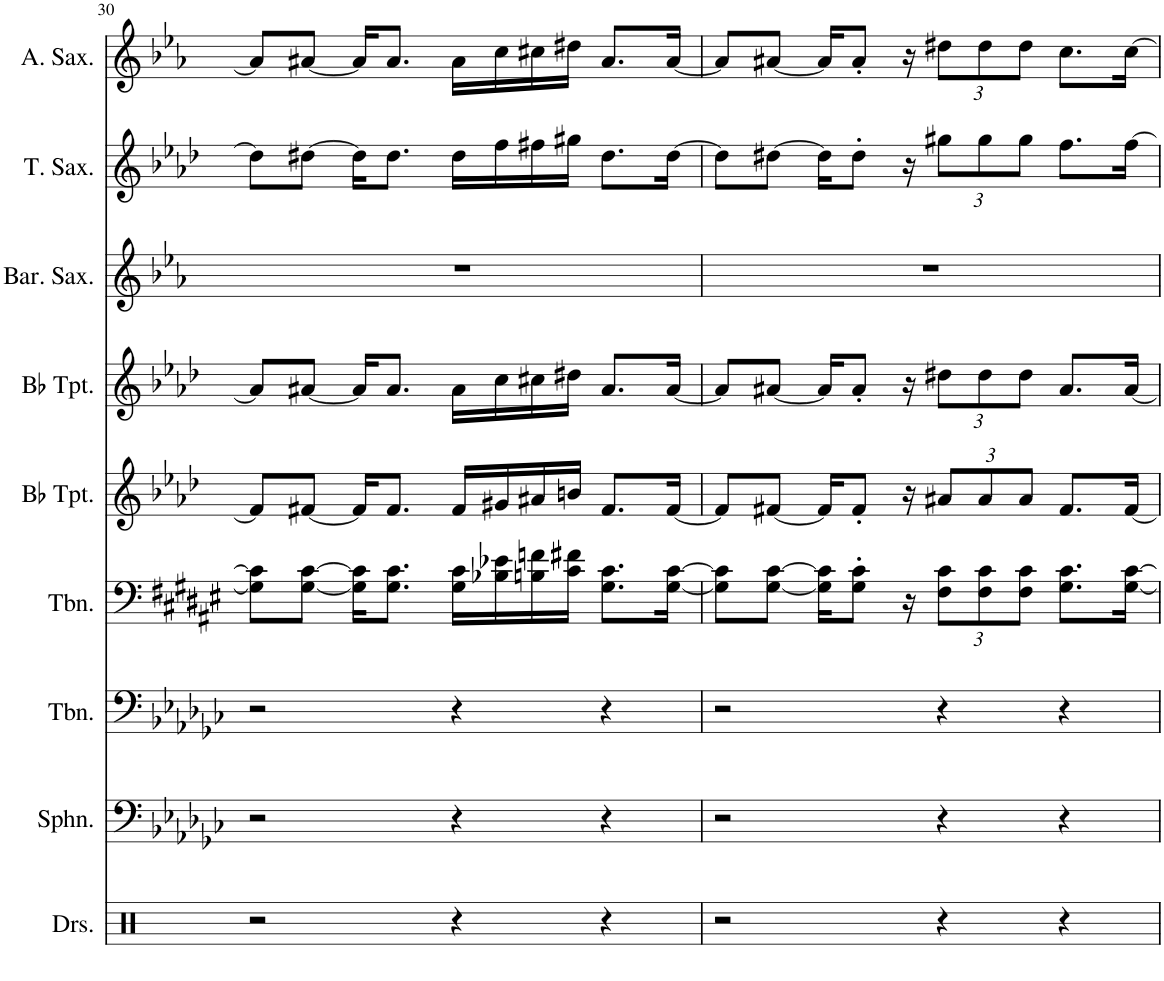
**kern	**kern	**kern	**kern	**kern	**kern	**kern	**kern	**kern
*part9	*part8	*part7	*part6	*part5	*part4	*part3	*part2	*part1
*staff9	*staff8	*staff7	*staff6	*staff5	*staff4	*staff3	*staff2	*staff1
*I"Drumset	*I"Sousaphone	*I"Trombone	*I"Trombone	*I"Bb Trumpet	*I"Bb Trumpet	*I"Baritone Saxophone	*I"Tenor Saxophone	*I"Alto Saxophone
*I'Drs.	*I'Sphn.	*I'Tbn.	*I'Tbn.	*I'Bb Tpt.	*I'Bb Tpt.	*I'Bar. Sax.	*I'T. Sax.	*I'A. Sax.
!!LO:PB:g=z
*clefX	*clefF4	*clefF4	*clefF4	*clefG2	*clefG2	*clefG2	*clefG2	*clefG2
*	*	*	*	*Trd1c2	*Trd1c2	*Trd12c21	*Trd8c14	*Trd5c9
*k[]	*k[b-e-a-d-g-c-]	*k[b-e-a-d-g-c-]	*k[f#c#g#d#a#e#]	*k[b-e-a-d-]	*k[b-e-a-d-]	*k[b-e-a-]	*k[b-e-a-d-]	*k[b-e-a-]
*M4/4	*M4/4	*M4/4	*M4/4	*M4/4	*M4/4	*M4/4	*M4/4	*M4/4
=30	=30	=30	=30	=30	=30	=30	=30	=30
2r	2r	2r	8G#\] 8c#\]L	8f#/L]	8a#/L]	1r	8dd#\L]	8a#/L]
.	.	.	[8G#\ [8c#\J	[8f#X/J	[8a#X/J	.	[8dd#X\J	[8a#X/J
.	.	.	16G#\] 16c#\]KL	16f#/KL]	16a#/KL]	.	16dd#\KL]	16a#/KL]
.	.	.	8.G#\ 8.c#\J	8.f#/J	8.a#/J	.	8.dd#\J	8.a#/J
4r	4r	4r	16G#\ 16c#\LL	16f#/LL	16a#\LL	.	16dd#\LL	16a#\LL
.	.	.	16B-X\ 16e-X\	16g#X/	16cc\	.	16ff\	16cc\
.	.	.	16Bn\ 16fn\	16a#X/	16cc#X\	.	16ff#X\	16cc#X\
.	.	.	16c#\ 16f#X\JJ	16bn/JJ	16dd#X\JJ	.	16gg#X\JJ	16dd#X\JJ
4r	4r	4r	8.G#\ 8.c#\L	8.f#/L	8.a#/L	.	8.dd#\L	8.a#/L
.	.	.	[16G#\ [16c#\Jk	[16f#/Jk	[16a#/Jk	.	[16dd#\Jk	[16a#/Jk
=31	=31	=31	=31	=31	=31	=31	=31	=31
2r	2r	2r	8G#\] 8c#\]L	8f#/L]	8a#/L]	1r	8dd#\L]	8a#/L]
.	.	.	[8G#\ [8c#\J	[8f#X/J	[8a#X/J	.	[8dd#X\J	[8a#X/J
.	.	.	16G#\] 16c#\]KL	16f#/KL]	16a#/KL]	.	16dd#\KL]	16a#/KL]
.	.	.	8G#\' 8c#\'J	8f#'/J	8a#'/J	.	8dd#'\J	8a#'/J
.	.	.	16r	16r	16r	.	16r	16r
*	*	*	*Xbrackettup	*Xbrackettup	*Xbrackettup	*	*Xbrackettup	*Xbrackettup
4r	4r	4r	12F#\ 12c#\L	12a#X/L	12dd#X\L	.	12gg#X\L	12dd#X\L
.	.	.	12F#\ 12c#\	12a#/	12dd#\	.	12gg#\	12dd#\
.	.	.	12F#\ 12c#\J	12a#/J	12dd#\J	.	12gg#\J	12dd#\J
4r	4r	4r	8.G#\ 8.c#\L	8.f#/L	8.a#/L	.	8.ff\L	8.cc\L
.	.	.	[16G#\ [16c#\Jk	[16f#/Jk	[16a#/Jk	.	[16ff\Jk	[16cc\Jk
=	=	=	=	=	=	=	=	=
*-	*-	*-	*-	*-	*-	*-	*-	*-
